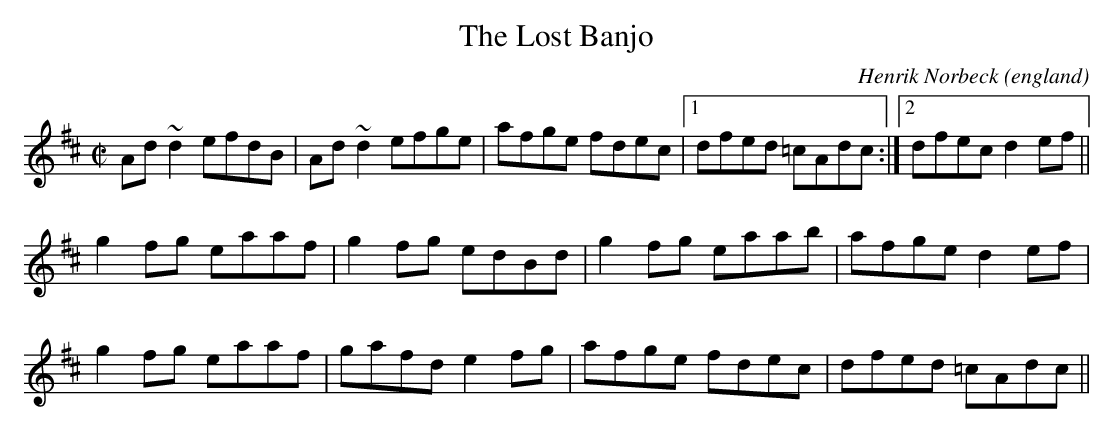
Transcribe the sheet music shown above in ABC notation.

X:1
T:Lost Banjo, The
O:england
C:Henrik Norbeck
M:C|
K:D
Ad~d2 efdB|Ad~d2 efge|afge fdec|1 dfed =cAdc:|2 dfec d2ef||
g2fg eaaf|g2fg edBd|g2fg eaab|afge d2ef|
g2fg eaaf|gafd e2fg|afge fdec|dfed =cAdc||
